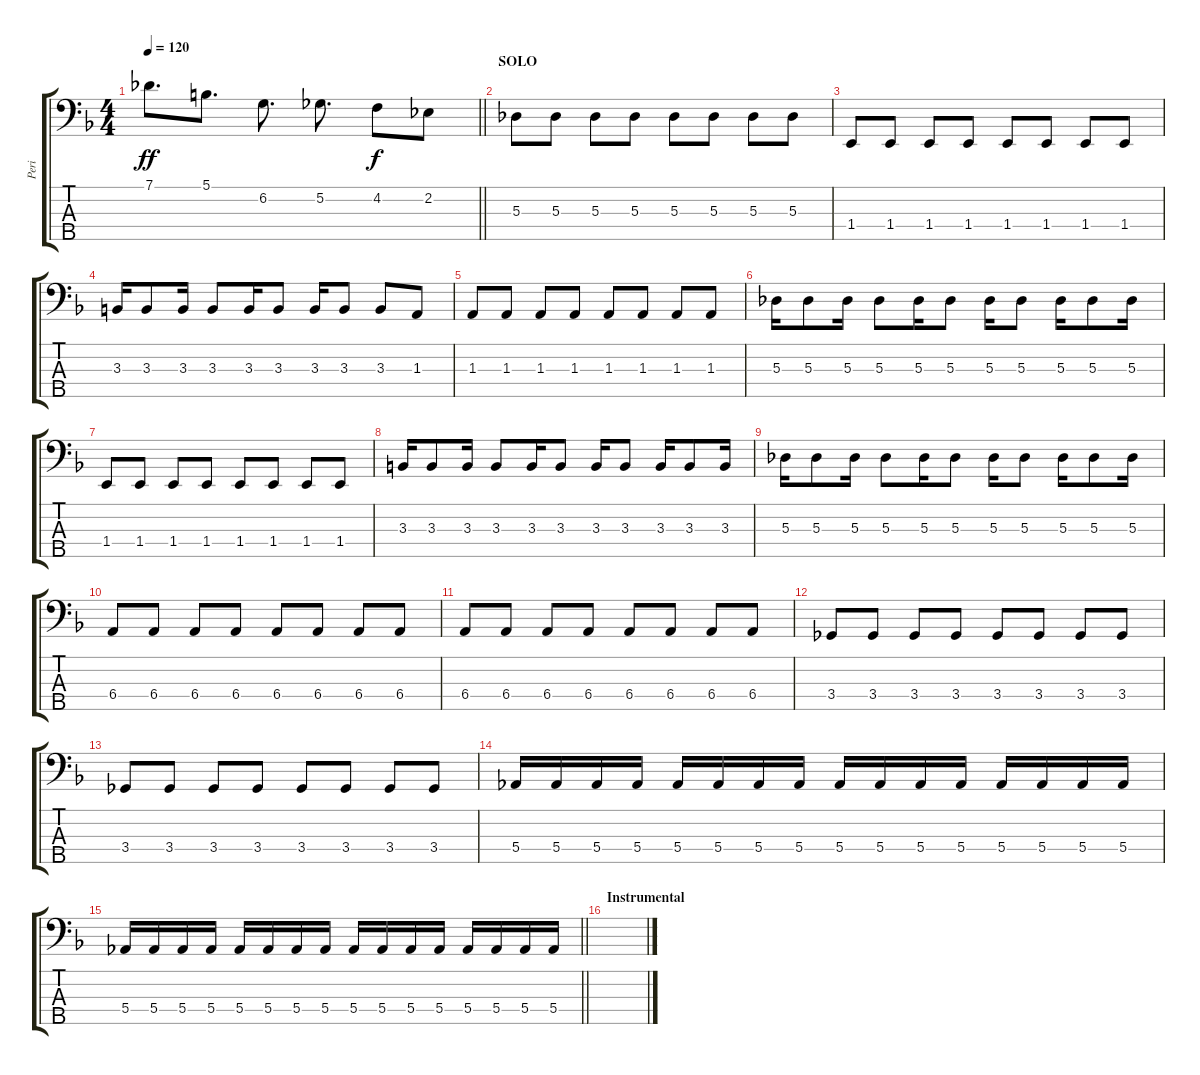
\track ("Peri" "Peri") {instrument electricbassfinger}
\staff {score tabs}
\tuning (Gb2 Db2 Ab1 Eb1 Bb0) {hide}
\ts (4 4)
\tempo 120
\clef f4
\barLineRight lightlight
\ks dminor
7.1.8{d dy ff} 5.1.8{d} 6.2.8{d} 5.2.8{d} 4.2.8{dy f} 2.2.8 |
\section ("" "SOLO")
5.3.8 5.3.8 5.3.8 5.3.8 5.3.8 5.3.8 5.3.8 5.3.8 |
1.4.8 1.4.8 1.4.8 1.4.8 1.4.8 1.4.8 1.4.8 1.4.8 |
3.3.16 3.3.8 3.3.16 3.3.8 3.3.16 3.3.8 3.3.16 3.3.8 3.3.8 1.3.8 |
1.3.8 1.3.8 1.3.8 1.3.8 1.3.8 1.3.8 1.3.8 1.3.8 |
5.3.16 5.3.8 5.3.16 5.3.8 5.3.16 5.3.8 5.3.16 5.3.8 5.3.16 5.3.8 5.3.16 |
1.4.8 1.4.8 1.4.8 1.4.8 1.4.8 1.4.8 1.4.8 1.4.8 |
3.3.16 3.3.8 3.3.16 3.3.8 3.3.16 3.3.8 3.3.16 3.3.8 3.3.16 3.3.8 3.3.16 |
5.3.16 5.3.8 5.3.16 5.3.8 5.3.16 5.3.8 5.3.16 5.3.8 5.3.16 5.3.8 5.3.16 |
6.4.8 6.4.8 6.4.8 6.4.8 6.4.8 6.4.8 6.4.8 6.4.8 |
6.4.8 6.4.8 6.4.8 6.4.8 6.4.8 6.4.8 6.4.8 6.4.8 |
3.4.8 3.4.8 3.4.8 3.4.8 3.4.8 3.4.8 3.4.8 3.4.8 |
3.4.8 3.4.8 3.4.8 3.4.8 3.4.8 3.4.8 3.4.8 3.4.8 |
5.4.16 5.4.16 5.4.16 5.4.16 5.4.16 5.4.16 5.4.16 5.4.16 5.4.16 5.4.16 5.4.16 5.4.16 5.4.16 5.4.16 5.4.16 5.4.16 |
\barLineRight lightlight
5.4.16 5.4.16 5.4.16 5.4.16 5.4.16 5.4.16 5.4.16 5.4.16 5.4.16 5.4.16 5.4.16 5.4.16 5.4.16 5.4.16 5.4.16 5.4.16 |
\section ("" "Instrumental")
